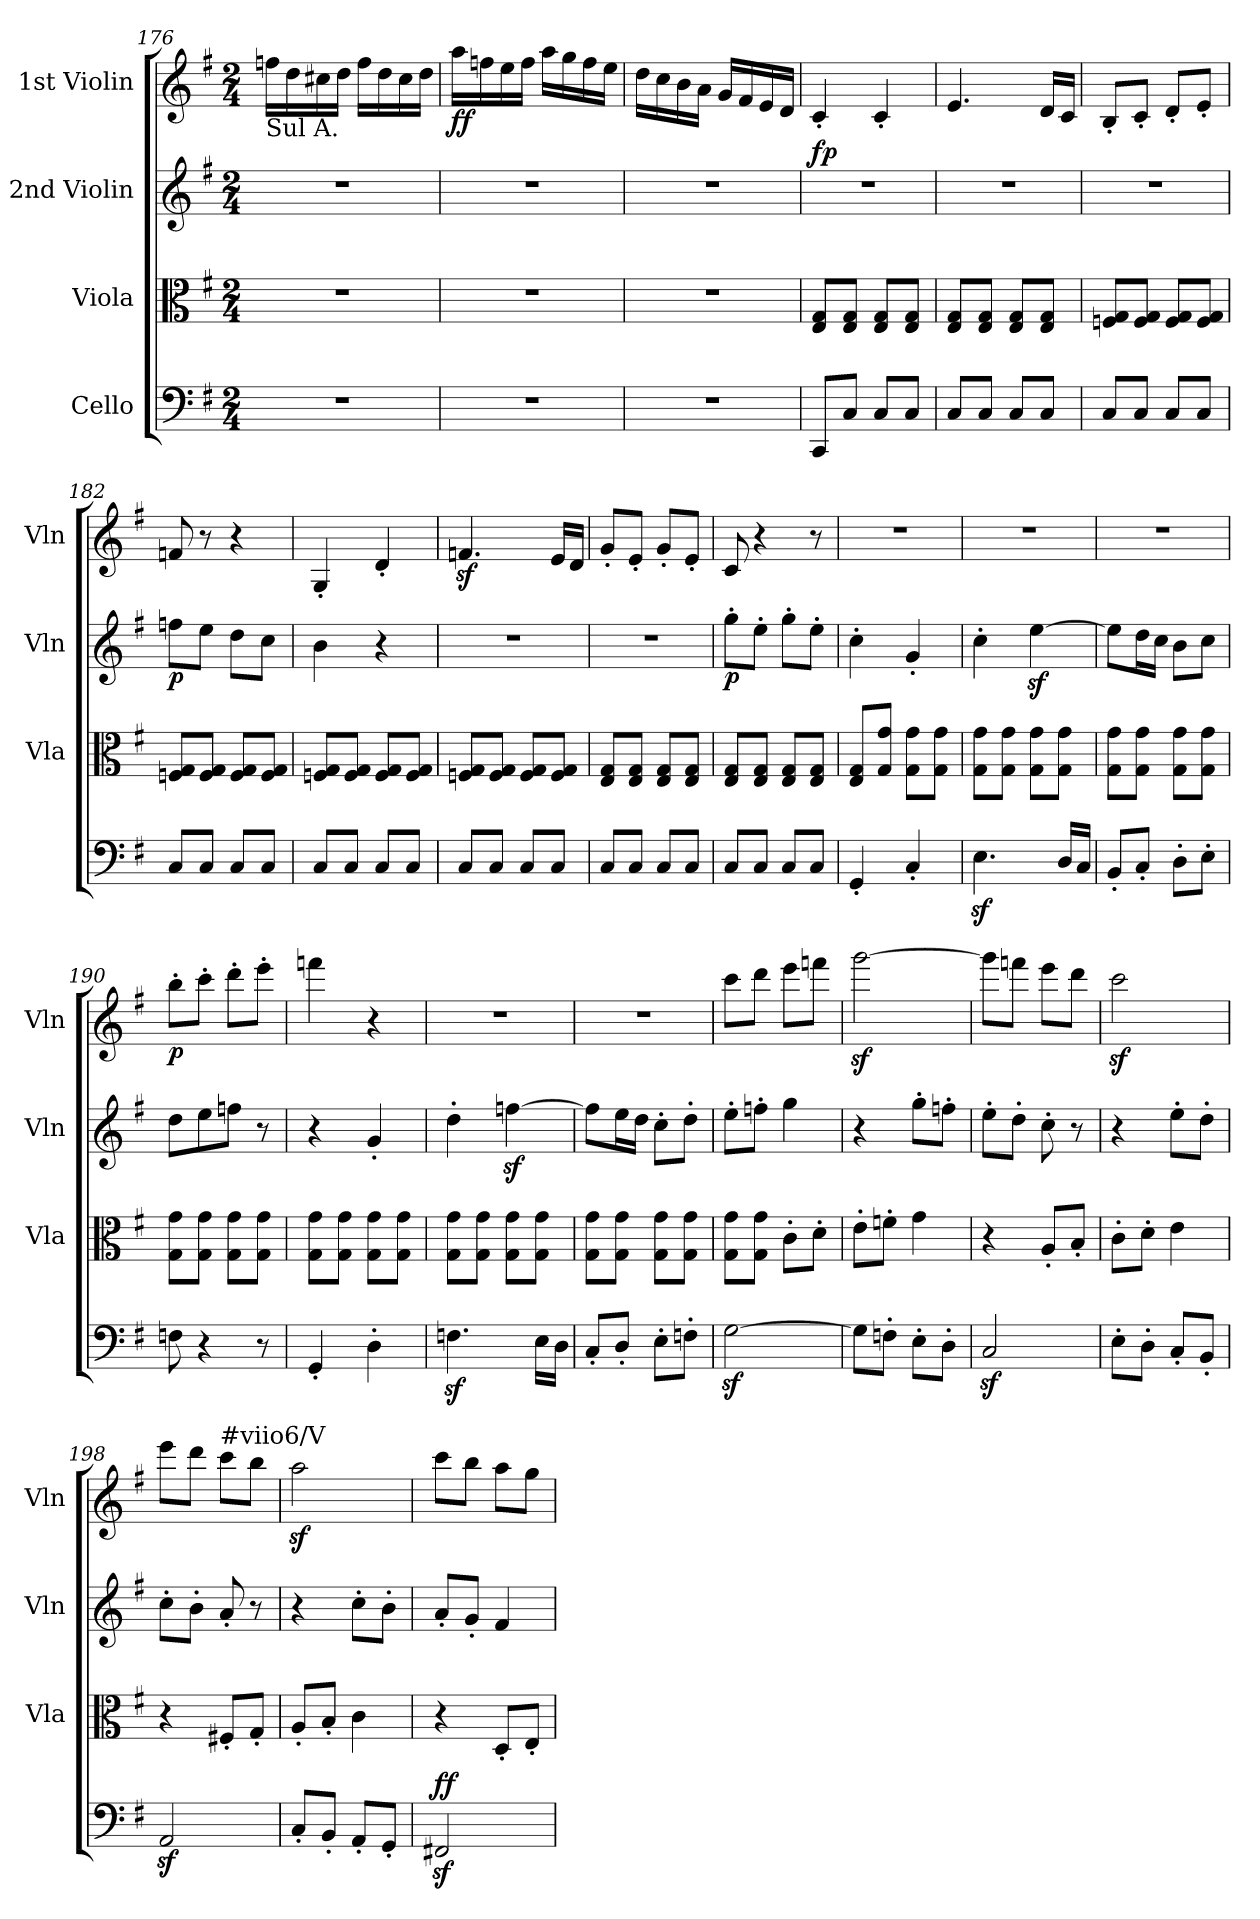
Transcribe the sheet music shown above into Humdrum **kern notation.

**kern	**dynam	**kern	**kern	**dynam	**kern	**dynam
*part4	*part4	*part3	*part2	*part2	*part1	*part1
*staff4	*staff4	*staff3	*staff2	*staff2	*staff1	*staff1
*I"Cello	*	*I"Viola	*I"2nd Violin	*	*I"1st Violin	*
*	*	*I'Vla	*I'Vln	*	*I'Vln	*
*clefF4	*	*clefC3	*clefG2	*	*clefG2	*
*k[f#]	*	*k[f#]	*k[f#]	*	*k[f#]	*
*G:	*	*G:	*G:	*	*G:	*
*M2/4	*	*M2/4	*M2/4	*	*M2/4	*
=176	=176	=176	=176	=176	=176	=176
!	!	!	!	!	!LO:TX:b:t=Sul A.	!
2r	.	2r	2r	.	16ffn\LL	.
.	.	.	.	.	16dd\	.
.	.	.	.	.	16cc#X\	.
.	.	.	.	.	16dd\JJ	.
.	.	.	.	.	16ff\LL	.
.	.	.	.	.	16dd\	.
.	.	.	.	.	16cc#\	.
.	.	.	.	.	16dd\JJ	.
=177	=177	=177	=177	=177	=177	=177
!	!	!	!	!	!	!LO:DY:b
2r	.	2r	2r	.	16aa\LL	ff
.	.	.	.	.	16ffn\	.
.	.	.	.	.	16ee\	.
.	.	.	.	.	16ff\JJ	.
.	.	.	.	.	16aa\LL	.
.	.	.	.	.	16gg\	.
.	.	.	.	.	16ff\	.
.	.	.	.	.	16ee\JJ	.
=178	=178	=178	=178	=178	=178	=178
2r	.	2r	2r	.	16dd\LL	.
.	.	.	.	.	16cc\	.
.	.	.	.	.	16b\	.
.	.	.	.	.	16a\JJ	.
.	.	.	.	.	16g/LL	.
.	.	.	.	.	16f#/	.
.	.	.	.	.	16e/	.
.	.	.	.	.	16d/JJ	.
=179	=179	=179	=179	=179	=179	=179
!	!LO:DY:b	!	!	!	!	!
!	!LO:DY:n=1:a	!	!	!LO:DY:a	!	!
8CC/L	fp fp	8E/ 8G/L	2r	fp	4c'/	.
8C/J	.	8E/ 8G/J	.	.	.	.
8C/L	.	8E/ 8G/L	.	.	4c'/	.
8C/J	.	8E/ 8G/J	.	.	.	.
!!LO:PB:g=z
=180	=180	=180	=180	=180	=180	=180
8C/L	.	8E/ 8G/L	2r	.	4.e/	.
8C/J	.	8E/ 8G/J	.	.	.	.
8C/L	.	8E/ 8G/L	.	.	.	.
8C/J	.	8E/ 8G/J	.	.	16d/LL	.
.	.	.	.	.	16c/JJ	.
=181	=181	=181	=181	=181	=181	=181
8C/L	.	8Fn/ 8G/L	2r	.	8B'/L	.
8C/J	.	8F/ 8G/J	.	.	8c'/J	.
8C/L	.	8F/ 8G/L	.	.	8d'/L	.
8C/J	.	8F/ 8G/J	.	.	8e'/J	.
=182	=182	=182	=182	=182	=182	=182
!	!	!	!	!LO:DY:b	!	!
8C/L	.	8Fn/ 8G/L	8ffn\L	p	8fn/	.
8C/J	.	8F/ 8G/J	8ee\J	.	8r	.
8C/L	.	8F/ 8G/L	8dd\L	.	4r	.
8C/J	.	8F/ 8G/J	8cc\J	.	.	.
=183	=183	=183	=183	=183	=183	=183
8C/L	.	8Fn/ 8G/L	4b\	.	4G'/	.
8C/J	.	8F/ 8G/J	.	.	.	.
8C/L	.	8F/ 8G/L	4r	.	4d'/	.
8C/J	.	8F/ 8G/J	.	.	.	.
=184	=184	=184	=184	=184	=184	=184
8C/L	.	8Fn/ 8G/L	2r	.	4.fnz</	.
8C/J	.	8F/ 8G/J	.	.	.	.
8C/L	.	8F/ 8G/L	.	.	.	.
8C/J	.	8F/ 8G/J	.	.	16e/LL	.
.	.	.	.	.	16d/JJ	.
=185	=185	=185	=185	=185	=185	=185
8C/L	.	8E/ 8G/L	2r	.	8g'/L	.
8C/J	.	8E/ 8G/J	.	.	8e'/J	.
8C/L	.	8E/ 8G/L	.	.	8g'/L	.
8C/J	.	8E/ 8G/J	.	.	8e'/J	.
!!LO:PB:g=z
=186	=186	=186	=186	=186	=186	=186
!	!	!	!	!LO:DY:b	!	!
8C/L	.	8E/ 8G/L	8gg'\L	p	8c/	.
8C/J	.	8E/ 8G/J	8ee'\J	.	4r	.
8C/L	.	8E/ 8G/L	8gg'\L	.	.	.
8C/J	.	8E/ 8G/J	8ee'\J	.	8r	.
=187	=187	=187	=187	=187	=187	=187
4GG'/	.	8E/ 8G/L	4cc'\	.	2r	.
.	.	8G/ 8g/J	.	.	.	.
4C'/	.	8G\ 8g\L	4g'/	.	.	.
.	.	8G\ 8g\J	.	.	.	.
=188	=188	=188	=188	=188	=188	=188
4.Ez<\	.	8G\ 8g\L	4cc'\	.	2r	.
.	.	8G\ 8g\J	.	.	.	.
.	.	8G\ 8g\L	[4eez<\	.	.	.
16D/LL	.	8G\ 8g\J	.	.	.	.
16C/JJ	.	.	.	.	.	.
=189	=189	=189	=189	=189	=189	=189
8BB'/L	.	8G\ 8g\L	8ee\L]	.	2r	.
8C'/J	.	8G\ 8g\J	16dd\L	.	.	.
.	.	.	16cc\JJ	.	.	.
8D'\L	.	8G\ 8g\L	8b\L	.	.	.
8E'\J	.	8G\ 8g\J	8cc\J	.	.	.
=190	=190	=190	=190	=190	=190	=190
!	!	!	!	!	!	!LO:DY:b
8Fn\	.	8G\ 8g\L	8dd\L	.	8bb'\L	p
4r	.	8G\ 8g\J	8ee\	.	8ccc'\J	.
.	.	8G\ 8g\L	8ffn\J	.	8ddd'\L	.
8r	.	8G\ 8g\J	8r	.	8eee'\J	.
=191	=191	=191	=191	=191	=191	=191
4GG'/	.	8G\ 8g\L	4r	.	4fffn\	.
.	.	8G\ 8g\J	.	.	.	.
4D'\	.	8G\ 8g\L	4g'/	.	4r	.
.	.	8G\ 8g\J	.	.	.	.
!!LO:LB:g=z
=192	=192	=192	=192	=192	=192	=192
4.Fnz<\	.	8G\ 8g\L	4dd'\	.	2r	.
.	.	8G\ 8g\J	.	.	.	.
.	.	8G\ 8g\L	[4ffnz<\	.	.	.
16E\LL	.	8G\ 8g\J	.	.	.	.
16D\JJ	.	.	.	.	.	.
=193	=193	=193	=193	=193	=193	=193
8C'/L	.	8G\ 8g\L	8ff\L]	.	2r	.
8D'/J	.	8G\ 8g\J	16ee\L	.	.	.
.	.	.	16dd\JJ	.	.	.
8E'\L	.	8G\ 8g\L	8cc'\L	.	.	.
8Fn'\J	.	8G\ 8g\J	8dd'\J	.	.	.
=194	=194	=194	=194	=194	=194	=194
[2Gz<\	.	8G\ 8g\L	8ee'\L	.	8ccc\L	.
.	.	8G\ 8g\J	8ffn'\J	.	8ddd\J	.
.	.	8c'\L	4gg\	.	8eee\L	.
.	.	8d'\J	.	.	8fffn\J	.
=195	=195	=195	=195	=195	=195	=195
8G\L]	.	8e'\L	4r	.	[2gggz<\	.
8Fn'\J	.	8fn'\J	.	.	.	.
8E'\L	.	4g\	8gg'\L	.	.	.
8D'\J	.	.	8ffn'\J	.	.	.
=196	=196	=196	=196	=196	=196	=196
2Cz</	.	4r	8ee'\L	.	8ggg\L]	.
.	.	.	8dd'\J	.	8fffn\J	.
.	.	8A'/L	8cc'\	.	8eee\L	.
.	.	8B'/J	8r	.	8ddd\J	.
=197	=197	=197	=197	=197	=197	=197
8E'\L	.	8c'\L	4r	.	2cccz<\	.
8D'\J	.	8d'\J	.	.	.	.
8C'/L	.	4e\	8ee'\L	.	.	.
8BB'/J	.	.	8dd'\J	.	.	.
!!LO:PB:g=z
=198	=198	=198	=198	=198	=198	=198
2AAz</	.	4r	8cc'\L	.	8eee\L	.
.	.	.	8b'\J	.	8ddd\J	.
!	!	!	!	!	!LO:TX:a:t=#viio6/V	!
.	.	8F#X'/L	8a'/	.	8ccc\L	.
.	.	8G'/J	8r	.	8bb\J	.
=199	=199	=199	=199	=199	=199	=199
8C'/L	.	8A'/L	4r	.	2aaz<\	.
8BB'/J	.	8B'/J	.	.	.	.
8AA'/L	.	4c\	8cc'\L	.	.	.
8GG'/J	.	.	8b'\J	.	.	.
=200	=200	=200	=200	=200	=200	=200
!	!LO:DY:a	!	!	!	!	!
2FF#Xz</	ff	4r	8a'/L	.	8ccc\L	.
.	.	.	8g'/J	.	8bb\J	.
.	.	8D'/L	4f#/	.	8aa\L	.
.	.	8E'/J	.	.	8gg\J	.
=	=	=	=	=	=	=
*-	*-	*-	*-	*-	*-	*-
